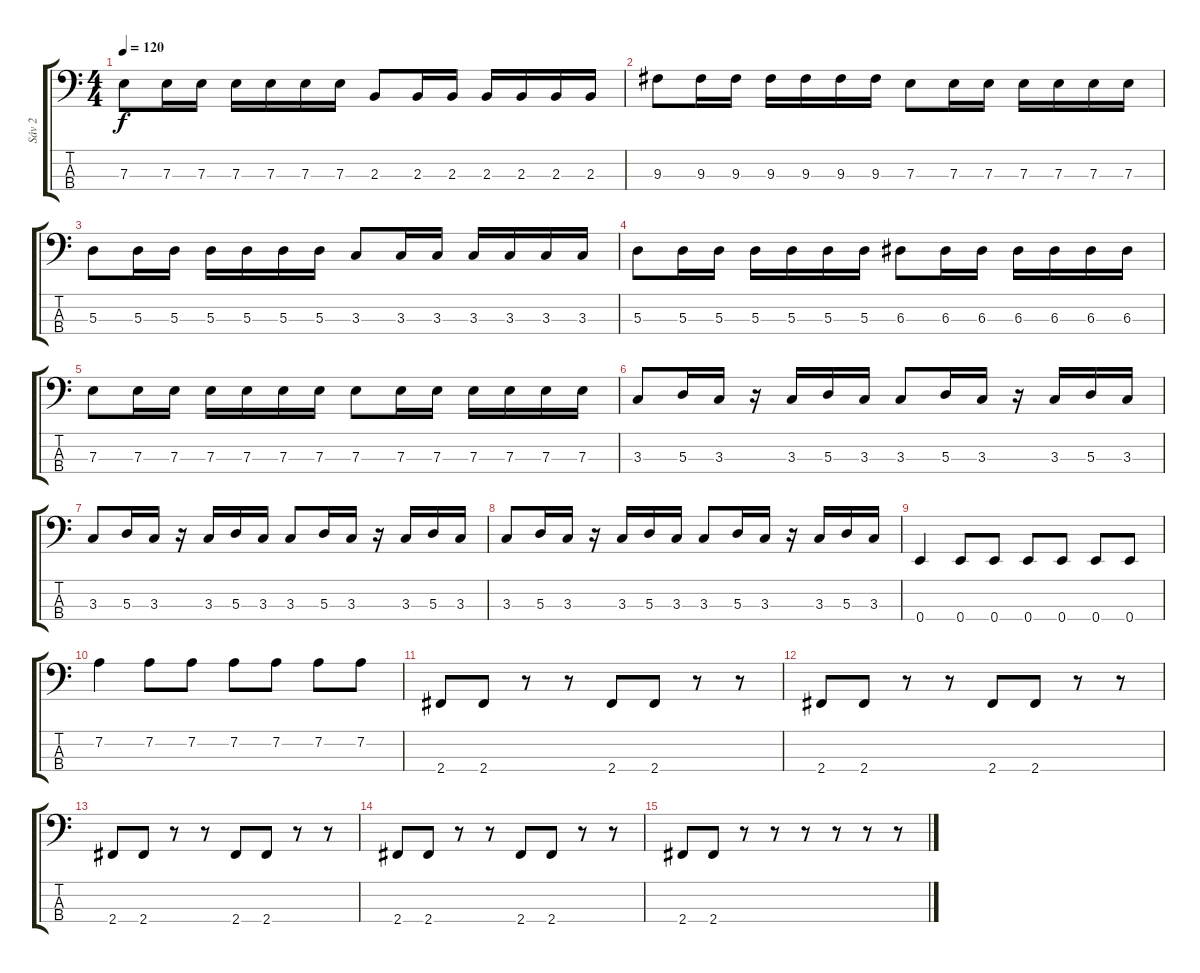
\track ("Sáv 2" "Sáv 2") {instrument electricbassfinger}
\staff {score tabs}
\tuning (G2 D2 A1 E1) {hide}
\ts (4 4)
\tempo 120
\clef f4
\ks c
7.3.8{dy f} 7.3.16 7.3.16 7.3.16 7.3.16 7.3.16 7.3.16 2.3.8 2.3.16 2.3.16 2.3.16 2.3.16 2.3.16 2.3.16 |
9.3.8 9.3.16 9.3.16 9.3.16 9.3.16 9.3.16 9.3.16 7.3.8 7.3.16 7.3.16 7.3.16 7.3.16 7.3.16 7.3.16 |
5.3.8 5.3.16 5.3.16 5.3.16 5.3.16 5.3.16 5.3.16 3.3.8 3.3.16 3.3.16 3.3.16 3.3.16 3.3.16 3.3.16 |
5.3.8 5.3.16 5.3.16 5.3.16 5.3.16 5.3.16 5.3.16 6.3.8 6.3.16 6.3.16 6.3.16 6.3.16 6.3.16 6.3.16 |
7.3.8 7.3.16 7.3.16 7.3.16 7.3.16 7.3.16 7.3.16 7.3.8 7.3.16 7.3.16 7.3.16 7.3.16 7.3.16 7.3.16 |
3.3.8 5.3.16 3.3.16 r.16 3.3.16 5.3.16 3.3.16 3.3.8 5.3.16 3.3.16 r.16 3.3.16 5.3.16 3.3.16 |
3.3.8 5.3.16 3.3.16 r.16 3.3.16 5.3.16 3.3.16 3.3.8 5.3.16 3.3.16 r.16 3.3.16 5.3.16 3.3.16 |
3.3.8 5.3.16 3.3.16 r.16 3.3.16 5.3.16 3.3.16 3.3.8 5.3.16 3.3.16 r.16 3.3.16 5.3.16 3.3.16 |
0.4.4 0.4.8 0.4.8 0.4.8 0.4.8 0.4.8 0.4.8 |
7.2.4 7.2.8 7.2.8 7.2.8 7.2.8 7.2.8 7.2.8 |
2.4.8 2.4.8 r.8 r.8 2.4.8 2.4.8 r.8 r.8 |
2.4.8 2.4.8 r.8 r.8 2.4.8 2.4.8 r.8 r.8 |
2.4.8 2.4.8 r.8 r.8 2.4.8 2.4.8 r.8 r.8 |
2.4.8 2.4.8 r.8 r.8 2.4.8 2.4.8 r.8 r.8 |
2.4.8 2.4.8 r.8 r.8 r.8 r.8 r.8 r.8
